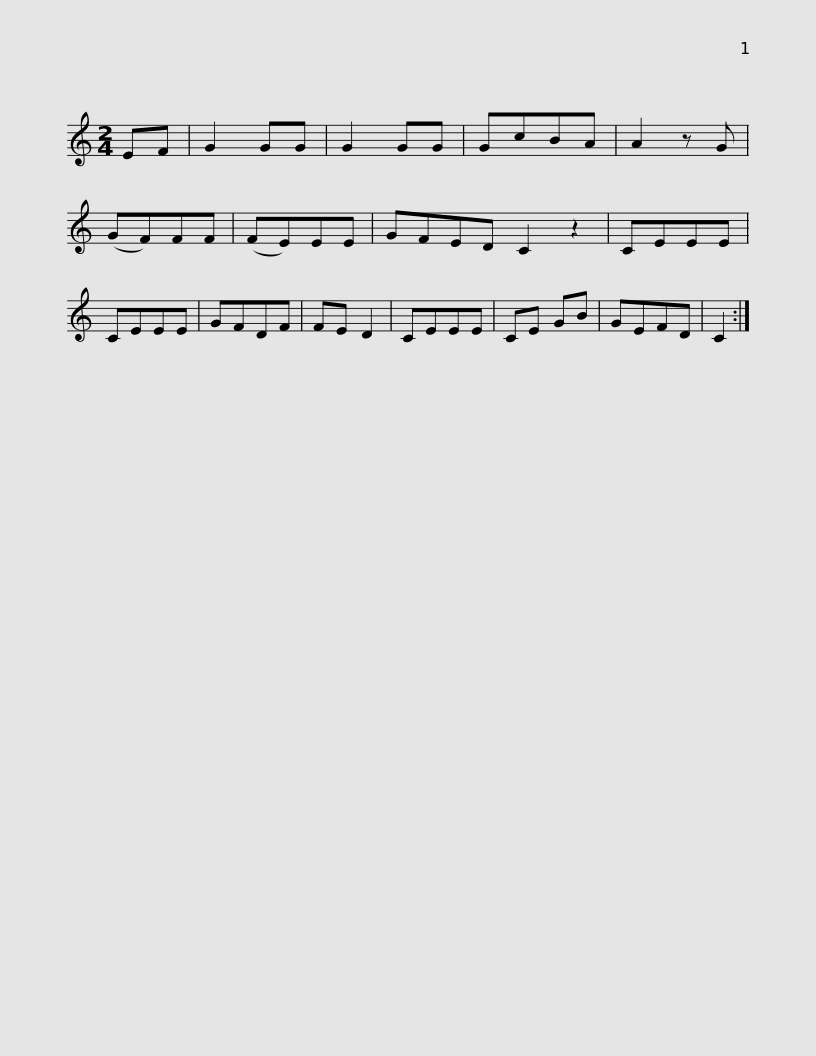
X:1
L:1/8
M:2/4
I:linebreak $
K:C
V:1 treble
V:1
 EF | G2 GG | G2 GG | GcBA | A2 z G | %5
 (GF)FF | (FE)EE | GFED C2 z2 | CEEE | CEEE | %10
 GFDF |$ FE D2 | CEEE | CE GB | GEFD | %15
 C2 :| %16
